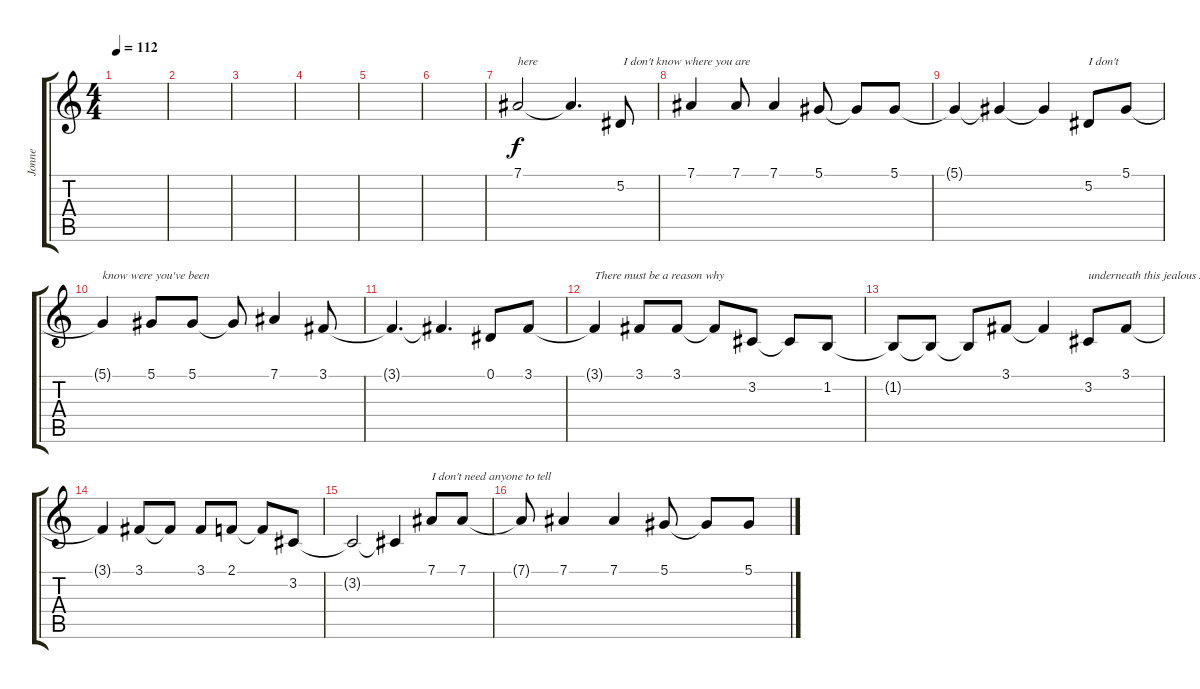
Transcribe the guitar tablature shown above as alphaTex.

\track ("Jonne" "Jonne") {instrument pad5bowed}
\staff {score tabs}
\tuning (Eb4 Bb3 Gb3 Db3 Ab2 Eb2) {hide}
\ts (4 4)
\tempo 112
\clef g2
\ks c
|
|
|
|
|
|
7.1.2{txt "here"} 7.1{t}.4{d} 5.2.8{txt " I don't know where you are"} |
7.1.4 7.1.8 7.1.4 5.1.8 5.1{t}.8 5.1.8 |
5.1{t}.4 5.1{t}.4 5.1{t}.4 5.2.8{txt "I don't "} 5.1.8 |
5.1{t}.4{txt "know were you've been"} 5.1.8 5.1.8 5.1{t}.8 7.1.4 3.1.8 |
3.1{t}.4{d} 3.1{t}.4{d} 0.1.8 3.1.8 |
3.1{t}.4{txt "There must be a reason why"} 3.1.8 3.1.8 3.1{t}.8 3.2.8 3.2{t}.8 1.2.8 |
1.2{t}.8 1.2{t}.8 1.2{t}.8 3.1.8 3.1{t}.4 3.2.8{txt "underneath this jealous sky"} 3.1.8 |
3.1{t}.4 3.1.8 3.1{t}.8 3.1.8 2.1.8 2.1{t}.8 3.2.8 |
3.2{t}.2 3.2{t}.4 7.1.8{txt "I don't need anyone to tell"} 7.1.8 |
7.1{t}.8 7.1.4 7.1.4 5.1.8 5.1{t}.8 5.1.8
